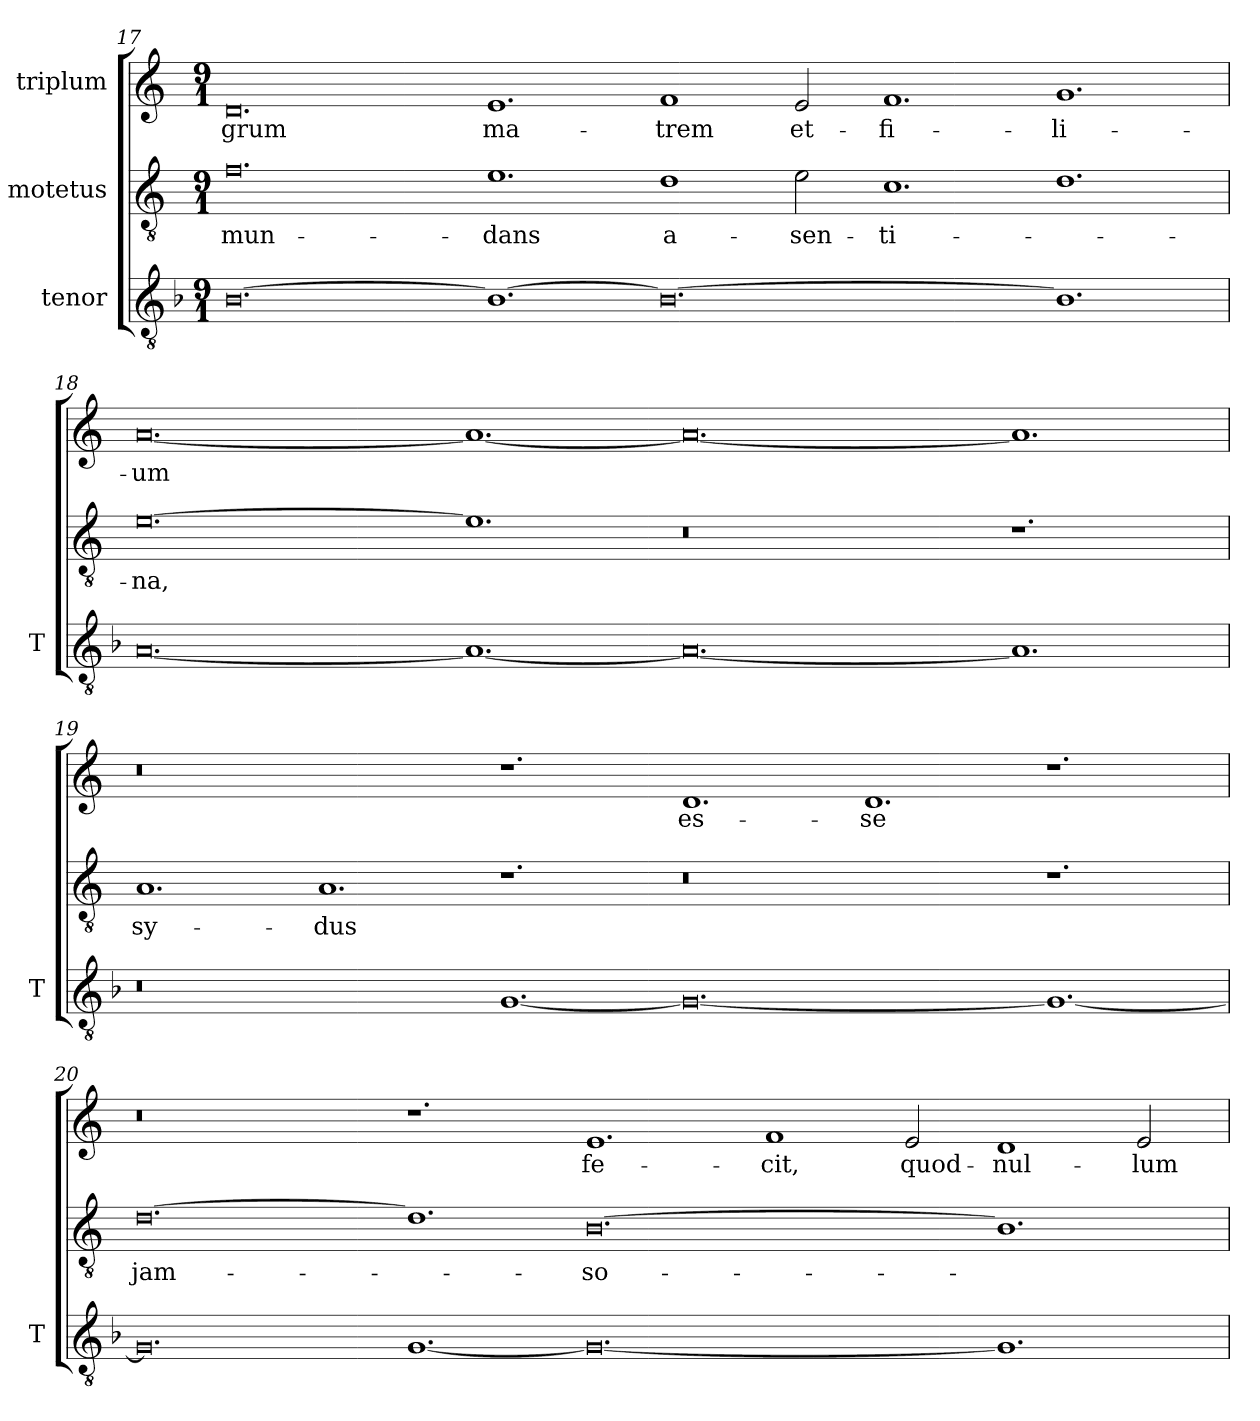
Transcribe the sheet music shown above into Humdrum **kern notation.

**kern	**kern	**text	**kern	**text
*part3	*part2	*part2	*part1	*part1
*staff3	*staff2	*staff2	*staff1	*staff1
*I"tenor	*I"motetus	*	*I"triplum	*
*I'T	*	*	*	*
*clefGv2	*clefGv2	*	*clefG2	*
*k[b-]	*k[]	*	*k[]	*
*F:	*C:	*	*C:	*
*M9/1	*M9/1	*	*M9/1	*
=17	=17	=17	=17	=17
[0.B-\	0.f\	mun-	0.d/	-grum
1.B-\_	1.e\	-dans	1.e/	ma-
0.B-\_	1d\	a-	1f/	-trem
.	2e\	sen-	2e/	et-
.	1.c\	-ti-	1.f/	fi-
1.B-\]	1.d\	.	1.g/	-li-
!!LO:PB:g=z
=18	=18	=18	=18	=18
[0.A/	[0.e\	-na,	[0.a/	-um
1.A/_	1.e\]	.	1.a/_	.
0.A/_	0.r	.	0.a/_	.
1.A/]	1.r	.	1.a/]	.
=19	=19	=19	=19	=19
0.r	1.A/	sy-	0.r	.
.	1.A/	-dus	.	.
[1.G/	1.r	.	1.r	.
0.G/_	0.r	.	1.d/	es-
.	.	.	1.d/	-se
1.G/_	1.r	.	1.r	.
=20	=20	=20	=20	=20
0.G/]	[0.d\	jam-	0.r	.
[1.Gi/	1.d\]	.	1.r	.
0.Gi/_	[0.B\	so-	1.e/	fe-
.	.	.	1f/	-cit,
.	.	.	2e/	quod-
1.Gi/]	1.B\]	.	1d/	nul-
.	.	.	2e/	-lum
=	=	=	=	=
*-	*-	*-	*-	*-
